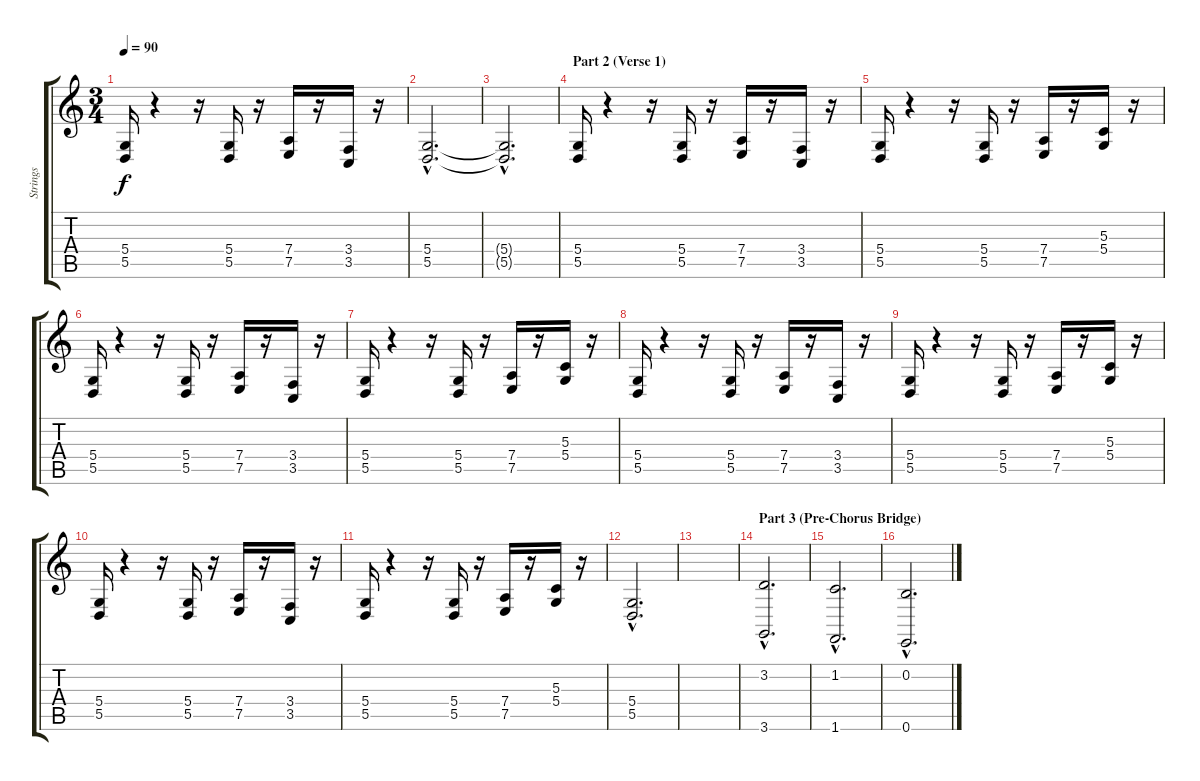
\track ("Strings" "Strings") {instrument stringensemble1}
\staff {score tabs}
\tuning (E4 B3 G3 D3 A2 E2) {hide}
\ts (3 4)
\tempo 90
\clef g2
\ks c
(5.4 5.5).16{dy f} r.4 r.16 (5.4 5.5).16 r.16 (7.4 7.5).16 r.16 (3.4 3.5).16 r.16 |
(5.4{hac} 5.5{hac}).2{d} |
(5.4{hac t} 5.5{hac t}).2{d} |
\section ("" "Part 2 (Verse 1)")
(5.4 5.5).16 r.4 r.16 (5.4 5.5).16 r.16 (7.4 7.5).16 r.16 (3.4 3.5).16 r.16 |
(5.4 5.5).16 r.4 r.16 (5.4 5.5).16 r.16 (7.4 7.5).16 r.16 (5.3 5.4).16 r.16 |
(5.4 5.5).16 r.4 r.16 (5.4 5.5).16 r.16 (7.4 7.5).16 r.16 (3.4 3.5).16 r.16 |
(5.4 5.5).16 r.4 r.16 (5.4 5.5).16 r.16 (7.4 7.5).16 r.16 (5.3 5.4).16 r.16 |
(5.4 5.5).16 r.4 r.16 (5.4 5.5).16 r.16 (7.4 7.5).16 r.16 (3.4 3.5).16 r.16 |
(5.4 5.5).16 r.4 r.16 (5.4 5.5).16 r.16 (7.4 7.5).16 r.16 (5.3 5.4).16 r.16 |
(5.4 5.5).16 r.4 r.16 (5.4 5.5).16 r.16 (7.4 7.5).16 r.16 (3.4 3.5).16 r.16 |
(5.4 5.5).16 r.4 r.16 (5.4 5.5).16 r.16 (7.4 7.5).16 r.16 (5.3 5.4).16 r.16 |
(5.4{hac} 5.5{hac}).2{d} |
|
\section ("" "Part 3 (Pre-Chorus Bridge)")
(3.2{hac} 3.6{hac}).2{d} |
(1.2{hac} 1.6{hac}).2{d} |
(0.2{hac} 0.6{hac}).2{d}
